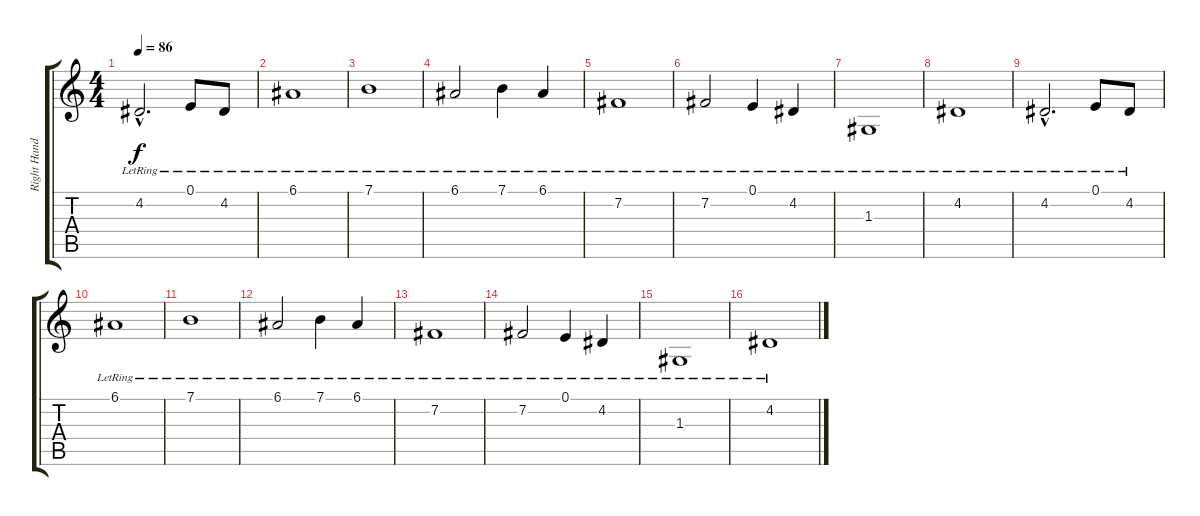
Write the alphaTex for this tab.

\track ("Right Hand" "Right Hand") {instrument acousticgrandpiano}
\staff {score tabs}
\tuning (E4 B3 G3 D3 A2 E2) {hide}
\ts (4 4)
\tempo 86
\clef g2
\ks c
4.2{hac lr}.2{d dy f instrument acousticgrandpiano} 0.1{lr}.8 4.2{lr}.8 |
6.1{lr}.1 |
7.1{lr}.1 |
6.1{lr}.2 7.1{lr}.4 6.1{lr}.4 |
7.2{lr}.1 |
7.2{lr}.2 0.1{lr}.4 4.2{lr}.4 |
1.3{lr}.1 |
4.2{lr}.1 |
4.2{hac lr}.2{d} 0.1{lr}.8 4.2{lr}.8 |
6.1{lr}.1 |
7.1{lr}.1 |
6.1{lr}.2 7.1{lr}.4 6.1{lr}.4 |
7.2{lr}.1 |
7.2{lr}.2 0.1{lr}.4 4.2{lr}.4 |
1.3{lr}.1 |
4.2{lr}.1
